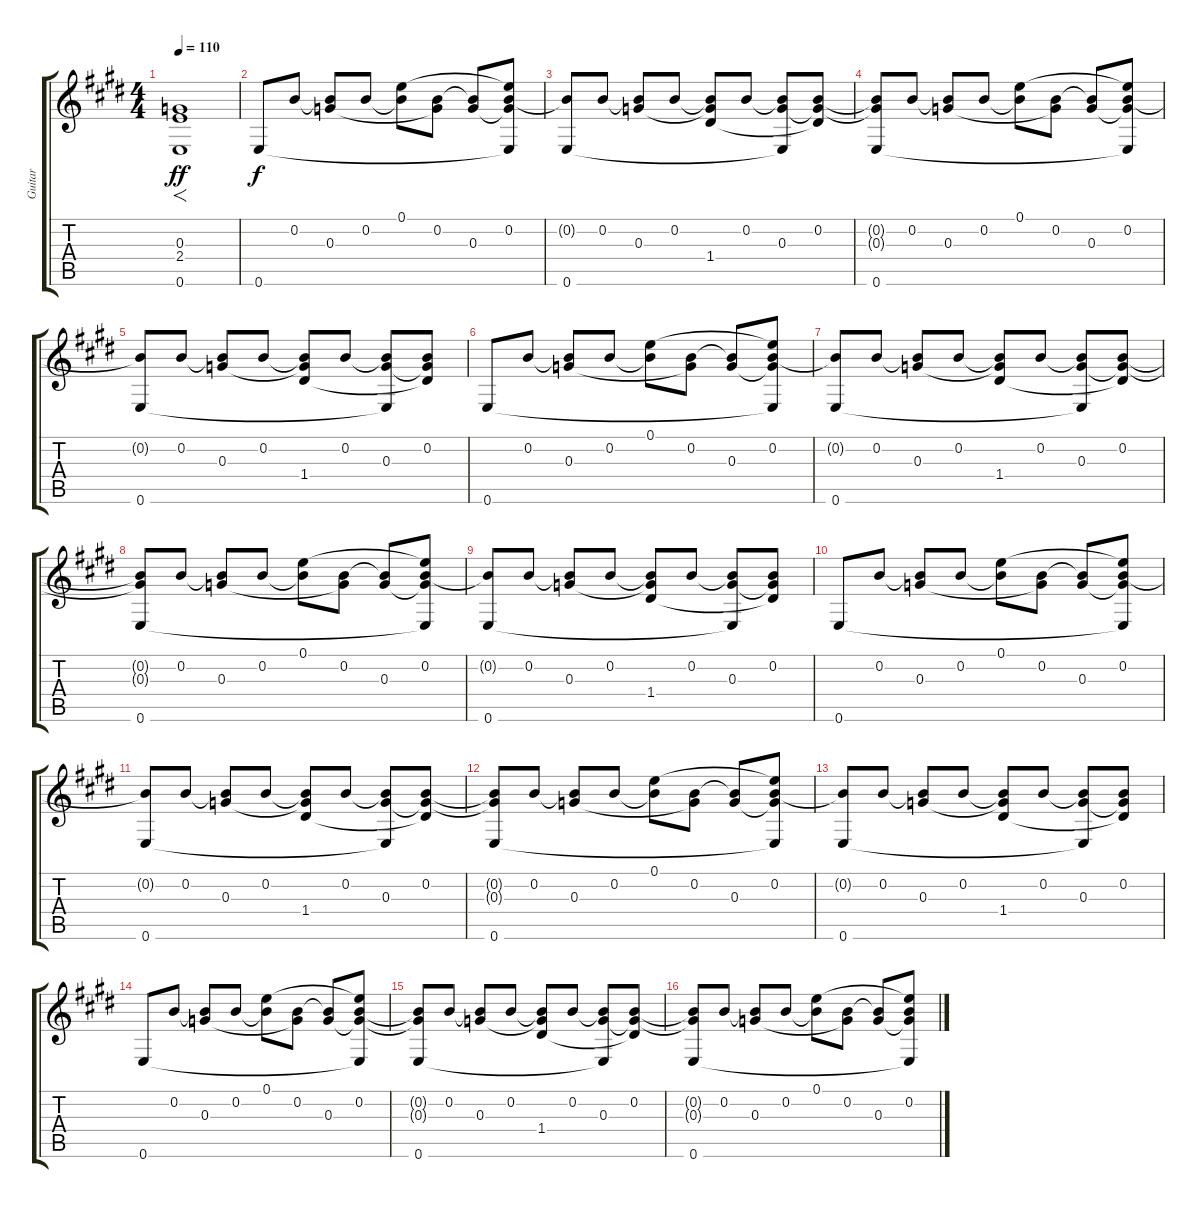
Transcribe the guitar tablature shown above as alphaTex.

\track ("Guitar" "Guitar") {instrument distortionguitar}
\staff {score tabs}
\tuning (E4 B3 G3 D3 A2 E2) {hide}
\ts (4 4)
\tempo 110
\clef g2
\ks e
(0.3 2.4 0.6).1{f dy ff instrument distortionguitar} |
0.6.8{dy f} 0.2.8 (0.2{t} 0.3).8 0.2.8 (0.1 0.2{t}).8 (0.2 0.3{t}).8 (0.2{t} 0.3).8 (0.1{t} 0.2 0.3{t} 0.6{t}).8 |
(0.2{t} 0.6).8 0.2.8 (0.2{t} 0.3).8 0.2.8 (0.2{t} 0.3{t} 1.4).8 0.2.8 (0.2{t} 0.3 0.6{t}).8 (0.2 0.3{t} 1.4{t}).8 |
(0.2{t} 0.3{t} 0.6).8 0.2.8 (0.2{t} 0.3).8 0.2.8 (0.1 0.2{t}).8 (0.2 0.3{t}).8 (0.2{t} 0.3).8 (0.1{t} 0.2 0.3{t} 0.6{t}).8 |
(0.2{t} 0.6).8 0.2.8 (0.2{t} 0.3).8 0.2.8 (0.2{t} 0.3{t} 1.4).8 0.2.8 (0.2{t} 0.3 0.6{t}).8 (0.2 0.3{t} 1.4{t}).8 |
0.6.8 0.2.8 (0.2{t} 0.3).8 0.2.8 (0.1 0.2{t}).8 (0.2 0.3{t}).8 (0.2{t} 0.3).8 (0.1{t} 0.2 0.3{t} 0.6{t}).8 |
(0.2{t} 0.6).8 0.2.8 (0.2{t} 0.3).8 0.2.8 (0.2{t} 0.3{t} 1.4).8 0.2.8 (0.2{t} 0.3 0.6{t}).8 (0.2 0.3{t} 1.4{t}).8 |
(0.2{t} 0.3{t} 0.6).8 0.2.8 (0.2{t} 0.3).8 0.2.8 (0.1 0.2{t}).8 (0.2 0.3{t}).8 (0.2{t} 0.3).8 (0.1{t} 0.2 0.3{t} 0.6{t}).8 |
(0.2{t} 0.6).8 0.2.8 (0.2{t} 0.3).8 0.2.8 (0.2{t} 0.3{t} 1.4).8 0.2.8 (0.2{t} 0.3 0.6{t}).8 (0.2 0.3{t} 1.4{t}).8 |
0.6.8 0.2.8 (0.2{t} 0.3).8 0.2.8 (0.1 0.2{t}).8 (0.2 0.3{t}).8 (0.2{t} 0.3).8 (0.1{t} 0.2 0.3{t} 0.6{t}).8 |
(0.2{t} 0.6).8 0.2.8 (0.2{t} 0.3).8 0.2.8 (0.2{t} 0.3{t} 1.4).8 0.2.8 (0.2{t} 0.3 0.6{t}).8 (0.2 0.3{t} 1.4{t}).8 |
(0.2{t} 0.3{t} 0.6).8 0.2.8 (0.2{t} 0.3).8 0.2.8 (0.1 0.2{t}).8 (0.2 0.3{t}).8 (0.2{t} 0.3).8 (0.1{t} 0.2 0.3{t} 0.6{t}).8 |
(0.2{t} 0.6).8 0.2.8 (0.2{t} 0.3).8 0.2.8 (0.2{t} 0.3{t} 1.4).8 0.2.8 (0.2{t} 0.3 0.6{t}).8 (0.2 0.3{t} 1.4{t}).8 |
0.6.8 0.2.8 (0.2{t} 0.3).8 0.2.8 (0.1 0.2{t}).8 (0.2 0.3{t}).8 (0.2{t} 0.3).8 (0.1{t} 0.2 0.3{t} 0.6{t}).8 |
(0.2{t} 0.3{t} 0.6).8 0.2.8 (0.2{t} 0.3).8 0.2.8 (0.2{t} 0.3{t} 1.4).8 0.2.8 (0.2{t} 0.3 0.6{t}).8 (0.2 0.3{t} 1.4{t}).8 |
(0.2{t} 0.3{t} 0.6).8 0.2.8 (0.2{t} 0.3).8 0.2.8 (0.1 0.2{t}).8 (0.2 0.3{t}).8 (0.2{t} 0.3).8 (0.1{t} 0.2 0.3{t} 0.6{t}).8
